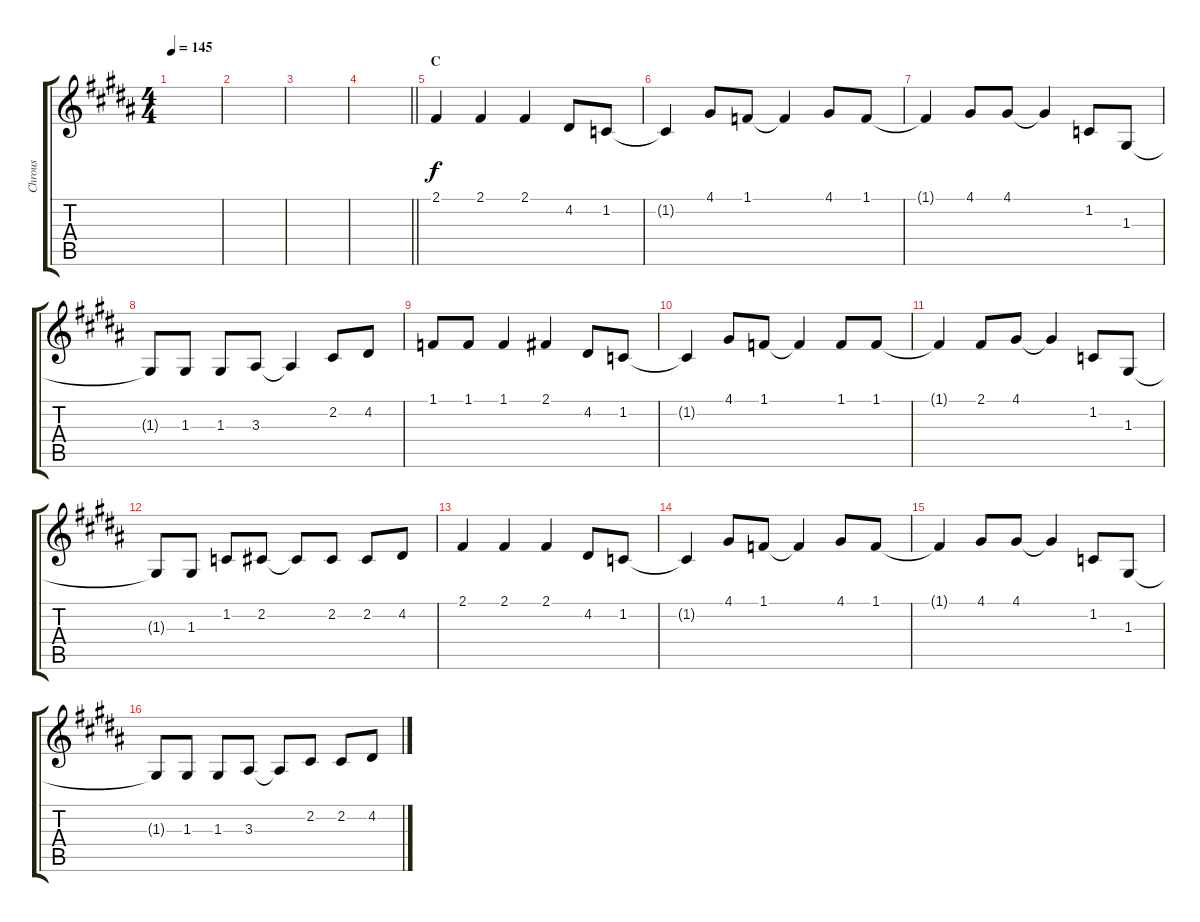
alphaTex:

\track ("Chrous" "Chrous") {instrument sopranosax}
\staff {score tabs}
\tuning (E4 B3 G3 D3 A2 E2) {hide}
\ts (4 4)
\tempo 145
\clef g2
\ks b
|
|
|
\barLineRight lightlight
|
\section ("" "C")
2.1.4 2.1.4 2.1.4 4.2.8 1.2.8 |
1.2{t}.4 4.1.8 1.1.8 1.1{t}.4 4.1.8 1.1.8 |
1.1{t}.4 4.1.8 4.1.8 4.1{t}.4 1.2.8 1.3.8 |
1.3{t}.8 1.3.8 1.3.8 3.3.8 3.3{t}.4 2.2.8 4.2.8 |
1.1.8 1.1.8 1.1.4 2.1.4 4.2.8 1.2.8 |
1.2{t}.4 4.1.8 1.1.8 1.1{t}.4 1.1.8 1.1.8 |
1.1{t}.4 2.1.8 4.1.8 4.1{t}.4 1.2.8 1.3.8 |
1.3{t}.8 1.3.8 1.2.8 2.2.8 2.2{t}.8 2.2.8 2.2.8 4.2.8 |
2.1.4 2.1.4 2.1.4 4.2.8 1.2.8 |
1.2{t}.4 4.1.8 1.1.8 1.1{t}.4 4.1.8 1.1.8 |
1.1{t}.4 4.1.8 4.1.8 4.1{t}.4 1.2.8 1.3.8 |
1.3{t}.8 1.3.8 1.3.8 3.3.8 3.3{t}.8 2.2.8 2.2.8 4.2.8
